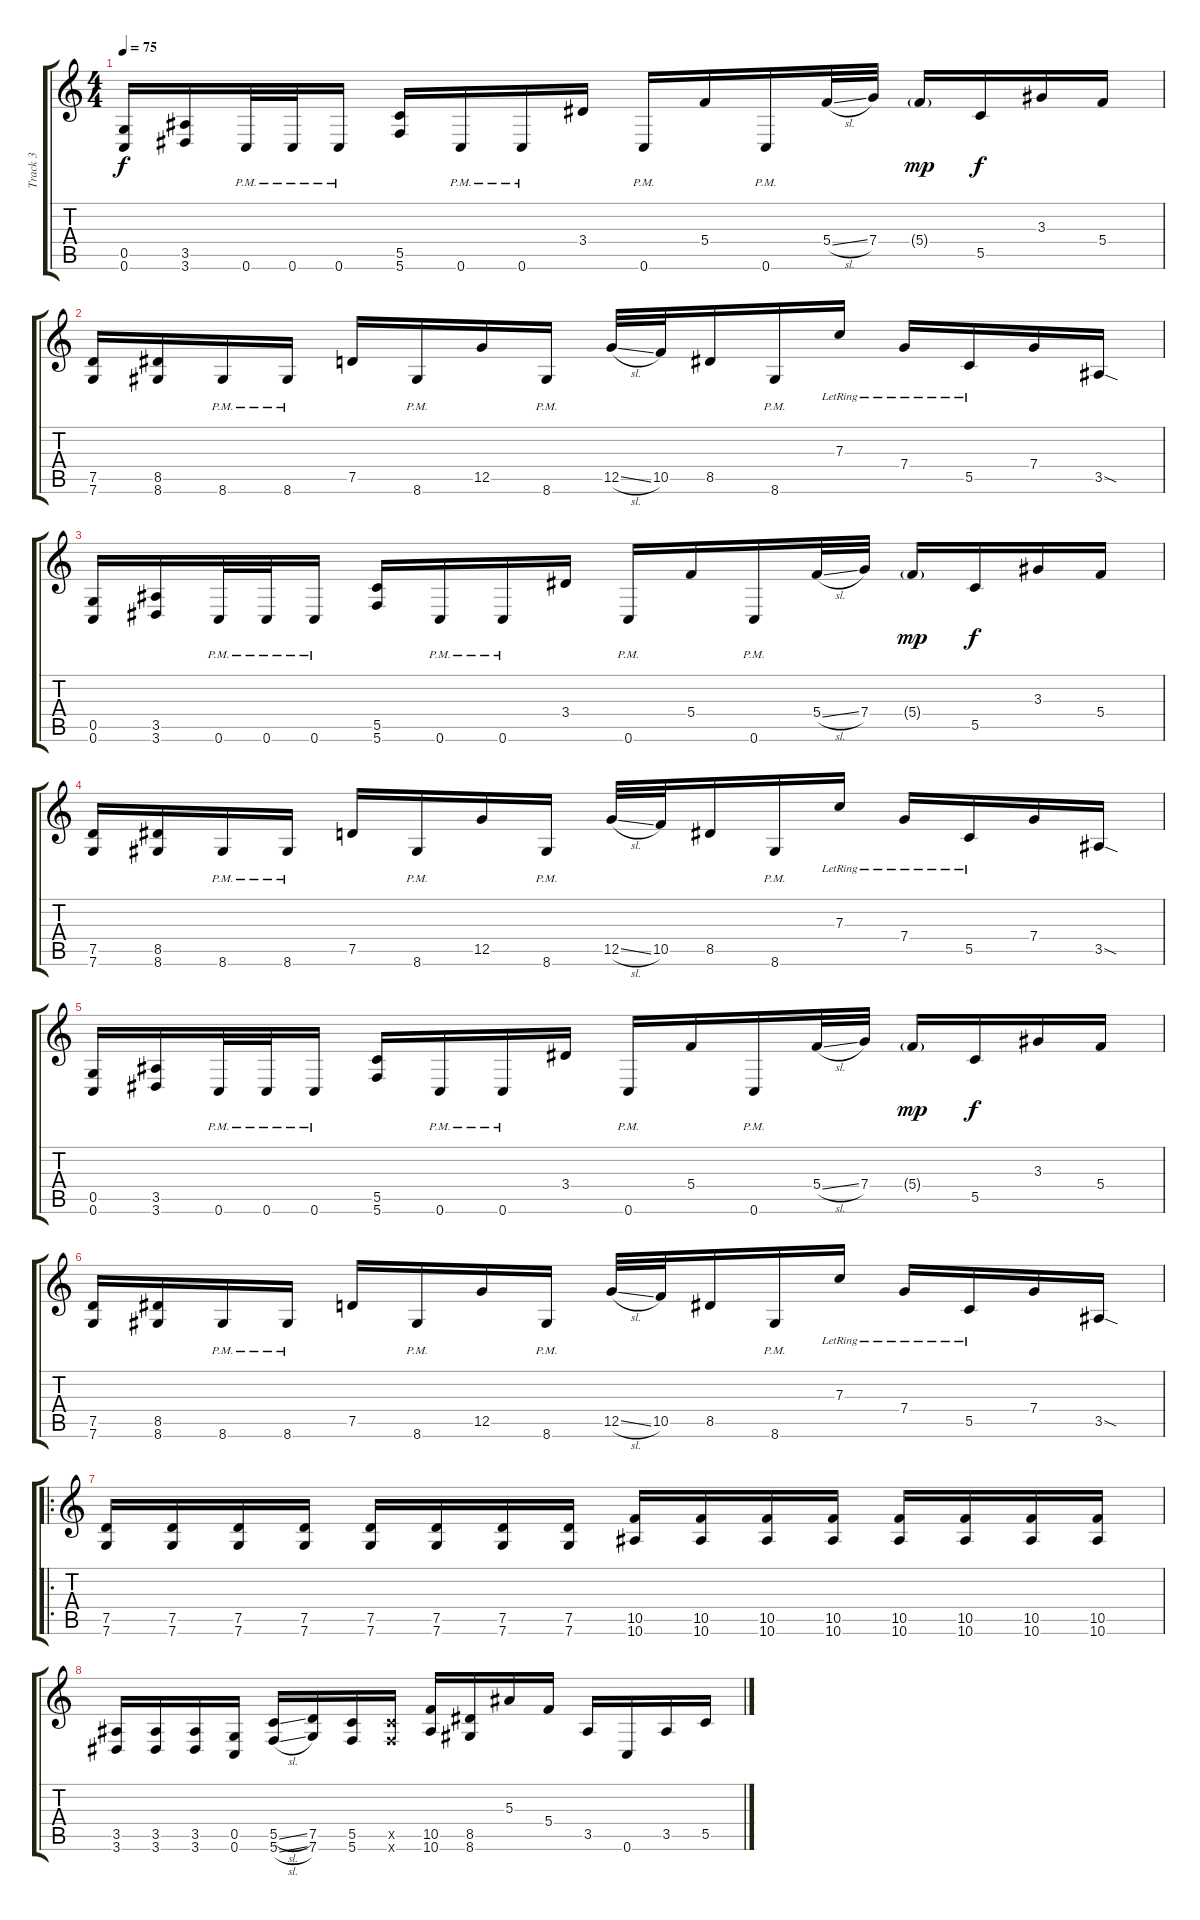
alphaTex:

\track ("Track 3" "Track 3") {instrument distortionguitar}
\staff {score tabs}
\tuning (D4 A3 F3 C3 G2 C2) {hide}
\ts (4 4)
\tempo 75
\clef g2
\ks c
(0.5 0.6).16{dy f} (3.5 3.6).16 0.6{pm}.32 0.6{pm}.32 0.6{pm}.16 (5.5 5.6).16 0.6{pm}.16 0.6{pm}.16 3.4.16 0.6{pm}.16 5.4.16 0.6{pm}.16 5.4{sl}.32 7.4.32 5.4{g}.16{dy mp} 5.5.16{dy f} 3.3.16 5.4.16 |
(7.5 7.6).16 (8.5 8.6).16 8.6{pm}.16 8.6{pm}.16 7.5.16 8.6{pm}.16 12.5.16 8.6{pm}.16 12.5{sl}.32 10.5.32 8.5.16 8.6{pm}.16 7.3{lr}.16 7.4{lr}.16 5.5{lr}.16 7.4.16 3.5{sod}.16 |
(0.5 0.6).16 (3.5 3.6).16 0.6{pm}.32 0.6{pm}.32 0.6{pm}.16 (5.5 5.6).16 0.6{pm}.16 0.6{pm}.16 3.4.16 0.6{pm}.16 5.4.16 0.6{pm}.16 5.4{sl}.32 7.4.32 5.4{g}.16{dy mp} 5.5.16{dy f} 3.3.16 5.4.16 |
(7.5 7.6).16 (8.5 8.6).16 8.6{pm}.16 8.6{pm}.16 7.5.16 8.6{pm}.16 12.5.16 8.6{pm}.16 12.5{sl}.32 10.5.32 8.5.16 8.6{pm}.16 7.3{lr}.16 7.4{lr}.16 5.5{lr}.16 7.4.16 3.5{sod}.16 |
(0.5 0.6).16 (3.5 3.6).16 0.6{pm}.32 0.6{pm}.32 0.6{pm}.16 (5.5 5.6).16 0.6{pm}.16 0.6{pm}.16 3.4.16 0.6{pm}.16 5.4.16 0.6{pm}.16 5.4{sl}.32 7.4.32 5.4{g}.16{dy mp} 5.5.16{dy f} 3.3.16 5.4.16 |
(7.5 7.6).16 (8.5 8.6).16 8.6{pm}.16 8.6{pm}.16 7.5.16 8.6{pm}.16 12.5.16 8.6{pm}.16 12.5{sl}.32 10.5.32 8.5.16 8.6{pm}.16 7.3{lr}.16 7.4{lr}.16 5.5{lr}.16 7.4.16 3.5{sod}.16 |
\ro
(7.5 7.6).16 (7.5 7.6).16 (7.5 7.6).16 (7.5 7.6).16 (7.5 7.6).16 (7.5 7.6).16 (7.5 7.6).16 (7.5 7.6).16 (10.5 10.6).16 (10.5 10.6).16 (10.5 10.6).16 (10.5 10.6).16 (10.5 10.6).16 (10.5 10.6).16 (10.5 10.6).16 (10.5 10.6).16 |
(3.5 3.6).16 (3.5 3.6).16 (3.5 3.6).16 (0.5 0.6).16 (5.5{sl} 5.6{sl}).16 (7.5 7.6).16 (5.5 5.6).16 (5.5{x} 5.6{x}).16 (10.5 10.6).16 (8.5 8.6).16 5.3.16 5.4.16 3.5.16 0.6.16 3.5.16 5.5.16
